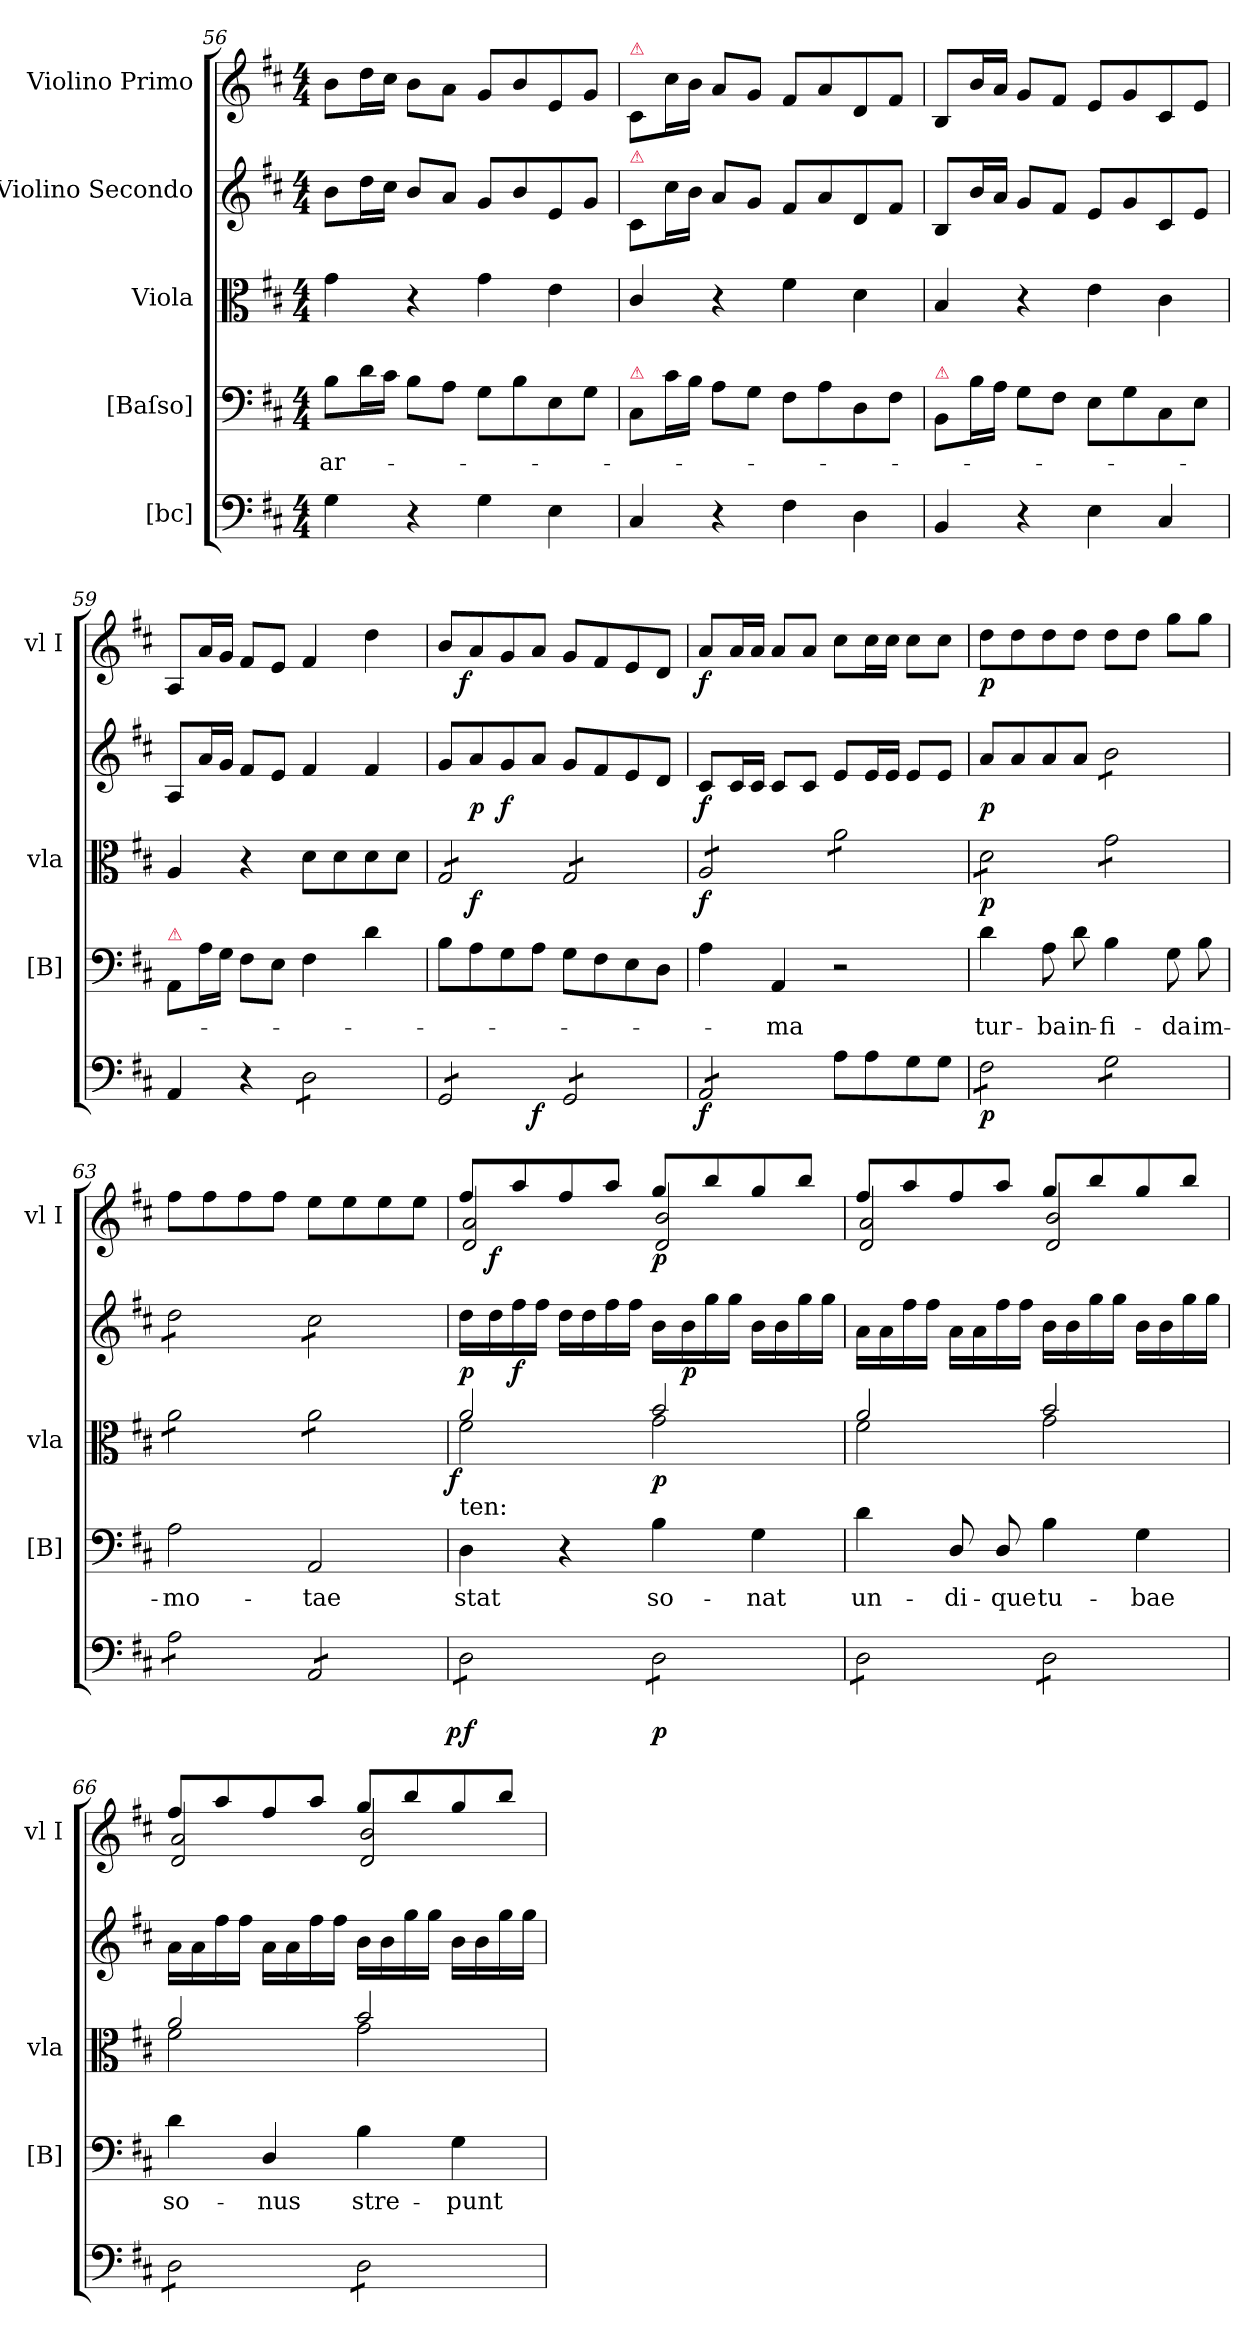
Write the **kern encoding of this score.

**kern	**dynam	**kern	**text	**kern	**dynam	**kern	**dynam	**kern	**dynam
*part5	*part5	*part4	*part4	*part3	*part3	*part2	*part2	*part1	*part1
*staff5	*staff5	*staff4	*staff4	*staff3	*staff3	*staff2	*staff2	*staff1	*staff1
*I"[bc]	*	*I"[Baſso]	*	*I"Viola	*	*I"Violino Secondo	*	*I"Violino Primo	*
*	*	*I'[B]	*	*I'vla	*	*	*	*I'vl I	*
*clefF4	*	*clefF4	*	*clefC3	*	*clefG2	*	*clefG2	*
*k[f#c#]	*	*k[f#c#]	*	*k[f#c#]	*	*k[f#c#]	*	*k[f#c#]	*
*M4/4	*	*M4/4	*	*M4/4	*	*M4/4	*	*M4/4	*
=56	=56	=56	=56	=56	=56	=56	=56	=56	=56
4G\	.	8B\L	ar-	4g\	.	8b\L	.	8b\L	.
.	.	16d\L	.	.	.	16dd\L	.	16dd\L	.
.	.	16c#\JJ	.	.	.	16cc#\JJ	.	16cc#\JJ	.
4r	.	8B\L	.	4r	.	8b/L	.	8b\L	.
.	.	8A\J	.	.	.	8a/J	.	8a\J	.
4G\	.	8G\L	.	4g\	.	8g/L	.	8g/L	.
.	.	8B\	.	.	.	8b/	.	8b/	.
4E\	.	8E\	.	4e\	.	8e/	.	8e/	.
.	.	8G\J	.	.	.	8g/J	.	8g/J	.
=57	=57	=57	=57	=57	=57	=57	=57	=57	=57
!	!	!	!	!	!	!	!	!LO:TX:a:color=crimson:t=⚠	!
!	!	!	!	!	!	!LO:TX:a:color=crimson:t=⚠	!	!	!
!	!	!LO:TX:a:color=crimson:t=⚠	!	!	!	!	!	!	!
4C#/	.	8C#/L	.	4c#/	.	8c#/L	.	8c#/L	.
.	.	16c#\L	.	.	.	16cc#\L	.	16cc#\L	.
.	.	16B\JJ	.	.	.	16b\JJ	.	16b\JJ	.
4r	.	8A\L	.	4r	.	8a/L	.	8a/L	.
.	.	8G\J	.	.	.	8g/J	.	8g/J	.
4F#\	.	8F#\L	.	4f#\	.	8f#/L	.	8f#/L	.
.	.	8A\	.	.	.	8a/	.	8a/	.
4D\	.	8D\	.	4d\	.	8d/	.	8d/	.
.	.	8F#\J	.	.	.	8f#/J	.	8f#/J	.
=58	=58	=58	=58	=58	=58	=58	=58	=58	=58
!	!	!LO:TX:a:color=crimson:t=⚠	!	!	!	!	!	!	!
4BB/	.	8BB/L	.	4B/	.	8B/L	.	8B/L	.
.	.	16B\L	.	.	.	16b/L	.	16b/L	.
.	.	16A\JJ	.	.	.	16a/JJ	.	16a/JJ	.
4r	.	8G\L	.	4r	.	8g/L	.	8g/L	.
.	.	8F#\J	.	.	.	8f#/J	.	8f#/J	.
4E\	.	8E\L	.	4e\	.	8e/L	.	8e/L	.
.	.	8G\	.	.	.	8g/	.	8g/	.
4C#/	.	8C#\	.	4c#\	.	8c#/	.	8c#/	.
.	.	8E\J	.	.	.	8e/J	.	8e/J	.
=59	=59	=59	=59	=59	=59	=59	=59	=59	=59
!	!	!LO:TX:a:color=crimson:t=⚠	!	!	!	!	!	!	!
4AA/	.	8AA/L	.	4A/	.	8A/L	.	8A/L	.
.	.	16A\L	.	.	.	16a/L	.	16a/L	.
.	.	16G\JJ	.	.	.	16g/JJ	.	16g/JJ	.
4r	.	8F#\L	.	4r	.	8f#/L	.	8f#/L	.
.	.	8E\J	.	.	.	8e/J	.	8e/J	.
*tremolo	*	*	*	*	*	*	*	*	*
8D\L	.	4F#\	.	8d\L	.	4f#/	.	4f#/	.
8D\	.	.	.	8d\	.	.	.	.	.
8D\	.	4d\	.	8d\	.	4f#/	.	4dd\	.
8D\J	.	.	.	8d\J	.	.	.	.	.
=60	=60	=60	=60	=60	=60	=60	=60	=60	=60
!	!	!	!	!	!	!	!	!	!LO:DY:rj
*^	*	*	*	*^	*	*	*	*	*
*	*^	*	*	*	*	*	*	*	*	*	*
*	*	*	*	*	*	*tremolo	*	*	*	*	*	*
8GG/L	4ryy	4.ryy	.	8B\L	.	8G/L	8ryy	po	8g/L	.	8b/L	po&colon;
!	!	!	!	!	!	!	!	!	!	!	!	!LO:DY:rj
8GG/	.	.	.	8A\	.	8G/	2..ryy	f	8a/	p	8a/	f.
!	!	!	!LO:DY:b	!	!	!	!	!	!	!	!	!
8GG/	2.ryy	.	po	8G\	.	8G/	.	.	8g/	f	8g/	.
!	!	!	!LO:DY:b	!	!	!	!	!	!	!	!	!
8GG/J	.	2ryy	f.	8A\J	.	8G/J	.	.	8a/J	.	8a/J	.
8GG/L	.	.	.	8G\L	.	8G/L	.	.	8g/L	.	8g/L	.
8GG/	.	.	.	8F#\	.	8G/	.	.	8f#/	.	8f#/	.
8GG/	.	.	.	8E\	.	8G/	.	.	8e/	.	8e/	.
8GG/J	.	8ryy	.	8D\J	.	8G/J	.	.	8d/J	.	8d/J	.
=61	=61	=61	=61	=61	=61	=61	=61	=61	=61	=61	=61	=61
!	!	!	!LO:DY:b	!	!	!	!	!	!	!	!	!
*v	*v	*v	*	*	*	*v	*v	*	*	*	*	*
8AA/L	f.	4A\	.	8A/L	f	8c#/L	f	8a/L	f.
8AA/	.	.	.	8A/	.	16c#/L	.	16a/L	.
.	.	.	.	.	.	16c#/JJ	.	16a/JJ	.
8AA/	.	4AA/	-ma	8A/	.	8c#/L	.	8a/L	.
8AA/J	.	.	.	8A/J	.	8c#/J	.	8a/J	.
*Xtremolo	*	*	*	*	*	*	*	*	*
8A\L	.	2r	.	8a\L	.	8e/L	.	8cc#\L	.
8A\	.	.	.	8a\	.	16e/L	.	16cc#\L	.
.	.	.	.	.	.	16e/JJ	.	16cc#\JJ	.
8G\	.	.	.	8a\	.	8e/L	.	8cc#\L	.
8G\J	.	.	.	8a\J	.	8e/J	.	8cc#\J	.
=62	=62	=62	=62	=62	=62	=62	=62	=62	=62
!	!LO:DY:b	!	!	!	!	!	!	!	!
*tremolo	*	*	*	*	*	*	*	*	*
8F#\L	p.	4d\	tur-	8d\L	p	8a/L	p	8dd\L	p.
8F#\	.	.	.	8d\	.	8a/	.	8dd\	.
8F#\	.	8A\	-ba	8d\	.	8a/	.	8dd\	.
8F#\J	.	8d\	in-	8d\J	.	8a/J	.	8dd\J	.
*	*	*	*	*	*	*tremolo	*	*	*
8G\L	.	4B\	-fi-	8g\L	.	8b\L	.	8dd\L	.
8G\	.	.	.	8g\	.	8b\	.	8dd\J	.
8G\	.	8G\	-da	8g\	.	8b\	.	8gg\L	.
8G\J	.	8B\	im-	8g\J	.	8b\J	.	8gg\J	.
=63	=63	=63	=63	=63	=63	=63	=63	=63	=63
*	*	*	*	*^	*	*	*	*	*
8A\L	.	2A\	-mo-	8a\L	2..ryy	.	8dd\L	.	8ff#\L	.
8A\	.	.	.	8a\	.	.	8dd\	.	8ff#\	.
8A\	.	.	.	8a\	.	.	8dd\	.	8ff#\	.
8A\J	.	.	.	8a\J	.	.	8dd\J	.	8ff#\J	.
8AA/L	.	2AA/	-tae	8a\L	.	.	8cc#\L	.	8ee\L	.
8AA/	.	.	.	8a\	.	.	8cc#\	.	8ee\	.
8AA/	.	.	.	8a\	.	.	8cc#\	.	8ee\	.
8AA/J	.	.	.	8a\J	8ryy	po	8cc#\J	.	8ee\J	.
*	*	*	*	*	*	*	*Xtremolo	*	*	*
*	*	*	*	*Xtremolo	*	*	*	*	*	*
=64	=64	=64	=64	=64	=64	=64	=64	=64	=64	=64
*	*	*	*	*	*	*	*	*	*^	*
!	!	!	!	!LO:TX:b:t=ten&colon;	!	!	!	!	!	!	!
!	!LO:DY:b:rj	!	!	!	!	!LO:DY:rj	!	!	!	!	!LO:DY:rj
*^	*	*	*	*	*	*	*	*	*	*^	*
8D\L	32ryy	p.	4D\	stat	2a/	2f#\	f	16dd\LL	p	8ff#/L	2d/ 2a/	16ryy	po&colon;
!	!	!LO:DY:b:rj	!	!	!	!	!	!	!	!	!	!	!
.	2ryy	f.	.	.	.	.	.	.	.	.	.	.	.
.	.	.	.	.	.	.	.	16dd\	.	.	.	2...ryy	f.
8D\	.	.	.	.	.	.	.	16ff#\	f	8aa/	.	.	.
.	.	.	.	.	.	.	.	16ff#\JJ	.	.	.	.	.
8D\	.	.	4r	.	.	.	.	16dd\LL	.	8ff#/	.	.	.
.	.	.	.	.	.	.	.	16dd\	.	.	.	.	.
8D\J	.	.	.	.	.	.	.	16ff#\	.	8aa/J	.	.	.
.	.	.	.	.	.	.	.	16ff#\JJ	.	.	.	.	.
!	!	!LO:DY:b	!	!	!	!	!	!	!	!	!	!	!
8D\L	.	p.	4B\	so-	2b/	2g\	p	16b\LL	.	8gg/L	2d/ 2b/	.	p.
.	4...ryy	.	.	.	.	.	.	.	.	.	.	.	.
.	.	.	.	.	.	.	.	16b\	p	.	.	.	.
8D\	.	.	.	.	.	.	.	16gg\	.	8bb/	.	.	.
.	.	.	.	.	.	.	.	16gg\JJ	.	.	.	.	.
8D\	.	.	4G\	-nat	.	.	.	16b\LL	.	8gg/	.	.	.
.	.	.	.	.	.	.	.	16b\	.	.	.	.	.
8D\J	.	.	.	.	.	.	.	16gg\	.	8bb/J	.	.	.
.	.	.	.	.	.	.	.	16gg\JJ	.	.	.	.	.
*v	*v	*	*	*	*	*	*	*	*	*	*v	*v	*
=65	=65	=65	=65	=65	=65	=65	=65	=65	=65	=65	=65
8D\L	.	4d\	un-	2a/	2f#\	.	16a\LL	.	8ff#/L	2d/ 2a/	.
.	.	.	.	.	.	.	16a\	.	.	.	.
8D\	.	.	.	.	.	.	16ff#\	.	8aa/	.	.
.	.	.	.	.	.	.	16ff#\JJ	.	.	.	.
8D\	.	8D/	-di-	.	.	.	16a\LL	.	8ff#/	.	.
.	.	.	.	.	.	.	16a\	.	.	.	.
8D\J	.	8D/	-que	.	.	.	16ff#\	.	8aa/J	.	.
.	.	.	.	.	.	.	16ff#\JJ	.	.	.	.
8D\L	.	4B\	tu-	2b/	2g\	.	16b\LL	.	8gg/L	2d/ 2b/	.
.	.	.	.	.	.	.	16b\	.	.	.	.
8D\	.	.	.	.	.	.	16gg\	.	8bb/	.	.
.	.	.	.	.	.	.	16gg\JJ	.	.	.	.
8D\	.	4G\	-bae	.	.	.	16b\LL	.	8gg/	.	.
.	.	.	.	.	.	.	16b\	.	.	.	.
8D\J	.	.	.	.	.	.	16gg\	.	8bb/J	.	.
.	.	.	.	.	.	.	16gg\JJ	.	.	.	.
=66	=66	=66	=66	=66	=66	=66	=66	=66	=66	=66	=66
8D\L	.	4d\	so-	2a/	2f#\	.	16a\LL	.	8ff#/L	2d/ 2a/	.
.	.	.	.	.	.	.	16a\	.	.	.	.
8D\	.	.	.	.	.	.	16ff#\	.	8aa/	.	.
.	.	.	.	.	.	.	16ff#\JJ	.	.	.	.
8D\	.	4D/	-nus	.	.	.	16a\LL	.	8ff#/	.	.
.	.	.	.	.	.	.	16a\	.	.	.	.
8D\J	.	.	.	.	.	.	16ff#\	.	8aa/J	.	.
.	.	.	.	.	.	.	16ff#\JJ	.	.	.	.
8D\L	.	4B\	stre-	2b/	2g\	.	16b\LL	.	8gg/L	2d/ 2b/	.
.	.	.	.	.	.	.	16b\	.	.	.	.
8D\	.	.	.	.	.	.	16gg\	.	8bb/	.	.
.	.	.	.	.	.	.	16gg\JJ	.	.	.	.
8D\	.	4G\	-punt	.	.	.	16b\LL	.	8gg/	.	.
.	.	.	.	.	.	.	16b\	.	.	.	.
8D\J	.	.	.	.	.	.	16gg\	.	8bb/J	.	.
*Xtremolo	*	*	*	*	*	*	*	*	*	*	*
.	.	.	.	.	.	.	16gg\JJ	.	.	.	.
*	*	*	*	*v	*v	*	*	*	*v	*v	*
=	=	=	=	=	=	=	=	=	=
*-	*-	*-	*-	*-	*-	*-	*-	*-	*-
